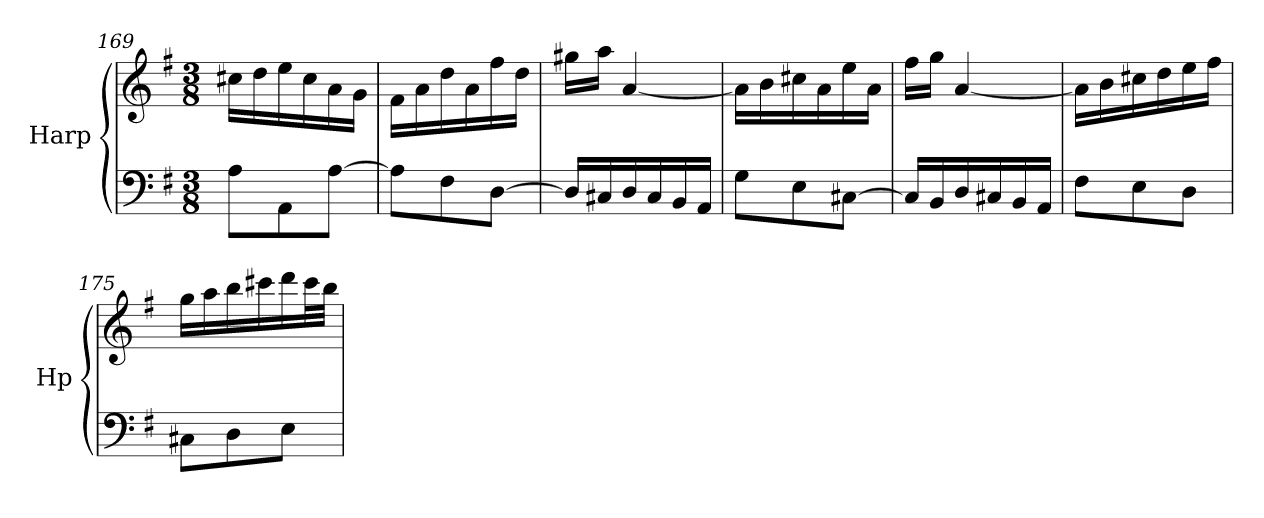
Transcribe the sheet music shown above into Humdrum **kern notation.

**kern	**kern
*part1	*part1
*staff2	*staff1
*I"Harp	*
*I'Hp	*
*clefF4	*clefG2
*k[f#]	*k[f#]
*M3/8	*M3/8
=169	=169
8A\L	16cc#X\LL
.	16dd\
8AA\	16ee\
.	16cc#\
[8A\J	16a\
.	16g\JJ
=170	=170
8A\L]	16f#\LL
.	16a\
8F#\	16dd\
.	16a\
[8D\J	16ff#\
.	16dd\JJ
=171	=171
16D/LL]	16gg#X\LL
16C#X/	16aa\JJ
16D/	[4a/
16C#/	.
16BB/	.
16AA/JJ	.
=172	=172
8G\L	16a\LL]
.	16b\
8E\	16cc#X\
.	16a\
[8C#X\J	16ee\
.	16a\JJ
=173	=173
16C#/LL]	16ff#\LL
16BB/	16gg\JJ
16D/	[4a/
16C#X/	.
16BB/	.
16AA/JJ	.
!!LO:LB:g=z
=174	=174
8F#\L	16a\LL]
.	16b\
8E\	16cc#X\
.	16dd\
8D\J	16ee\
.	16ff#\JJ
=175	=175
8C#X\L	16gg\LL
.	16aa\
8D\	16bb\
.	16ccc#X\
8E\J	16ddd\
.	32ccc#\L
.	32bb\JJJ
=	=
*-	*-
